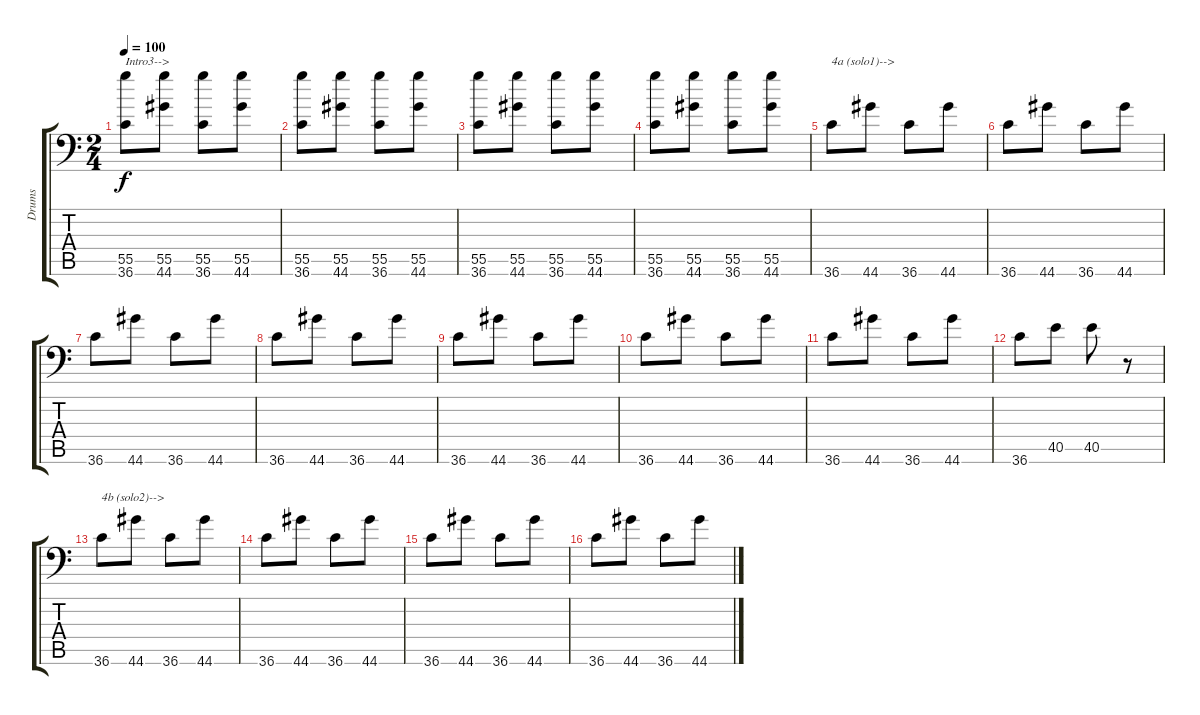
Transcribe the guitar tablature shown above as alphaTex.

\track ("Drums" "Drums") {instrument acousticgrandpiano}
\staff {score tabs}
\tuning (C-1 C-1 C-1 C-1 C-1 C-1) {hide}
\ts (2 4)
\tempo 100
\clef f4
\ks c
(55.5 36.6).8{txt "Intro3-->" dy f} (55.5 44.6).8 (55.5 36.6).8 (55.5 44.6).8 |
(55.5 36.6).8 (55.5 44.6).8 (55.5 36.6).8 (55.5 44.6).8 |
(55.5 36.6).8 (55.5 44.6).8 (55.5 36.6).8 (55.5 44.6).8 |
(55.5 36.6).8 (55.5 44.6).8 (55.5 36.6).8 (55.5 44.6).8 |
36.6.8{txt "4a (solo1)-->"} 44.6.8 36.6.8 44.6.8 |
36.6.8 44.6.8 36.6.8 44.6.8 |
36.6.8 44.6.8 36.6.8 44.6.8 |
36.6.8 44.6.8 36.6.8 44.6.8 |
36.6.8 44.6.8 36.6.8 44.6.8 |
36.6.8 44.6.8 36.6.8 44.6.8 |
36.6.8 44.6.8 36.6.8 44.6.8 |
36.6.8 40.5.8 40.5.8 r.8 |
36.6.8{txt "4b (solo2)-->"} 44.6.8 36.6.8 44.6.8 |
36.6.8 44.6.8 36.6.8 44.6.8 |
36.6.8 44.6.8 36.6.8 44.6.8 |
36.6.8 44.6.8 36.6.8 44.6.8
